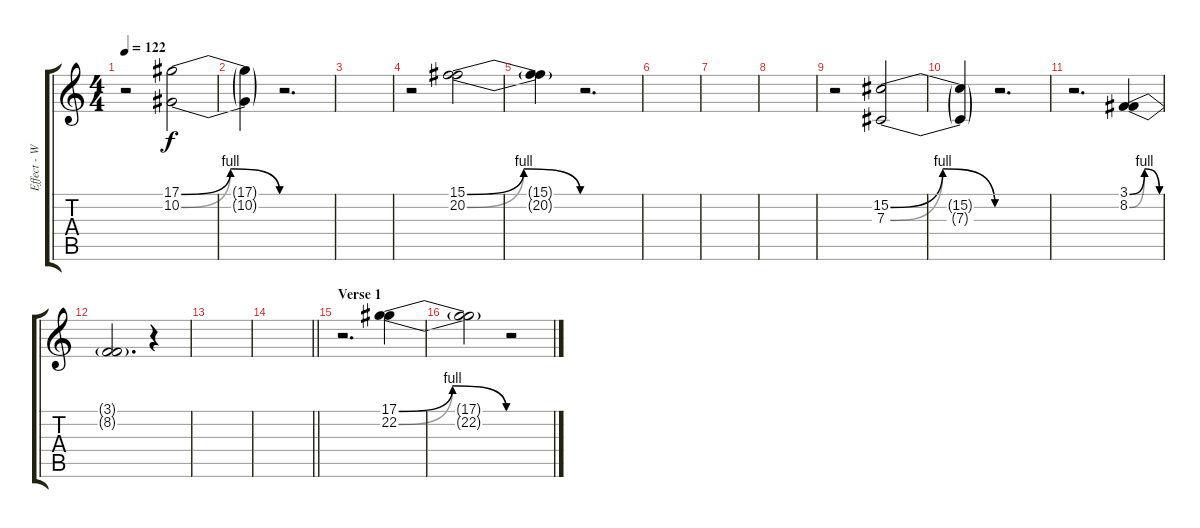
\track ("Effect - Whales" "Effect - W") {instrument fx6goblins}
\staff {score tabs}
\tuning (Eb4 Bb3 Gb3 Db3 Ab2 Eb2) {hide}
\ts (4 4)
\tempo 122
\clef g2
\ks c
r.2{dy f} (17.1{be (bendrelease 0 0 20 4 40 4 60 0)} 10.2{be (bendrelease 0 0 20 4 40 4 60 0)}).2 |
(17.1{t} 10.2{t}).4 r.2{d} |
|
r.2 (15.1{be (bendrelease 0 0 20 4 40 4 60 0)} 20.2{be (bendrelease 0 0 20 4 40 4 60 0)}).2 |
(15.1{t} 20.2{t}).4 r.2{d} |
|
|
|
r.2 (15.2{be (bendrelease 0 0 20 4 40 4 60 0)} 7.3{be (bendrelease 0 0 20 4 40 4 60 0)}).2 |
(15.2{t} 7.3{t}).4 r.2{d} |
r.2{d} (3.1{be (bendrelease 0 0 20 4 40 4 60 0)} 8.2{be (bendrelease 0 0 20 4 40 4 60 0)}).4 |
(3.1{t} 8.2{t}).2{d} r.4 |
|
\barLineRight lightlight
|
\section ("" "Verse 1")
r.2{d} (17.1{be (bendrelease 0 0 20 4 40 4 60 0)} 22.2{be (bendrelease 0 0 20 4 40 4 60 0)}).4 |
(17.1{t} 22.2{t}).2 r.2
